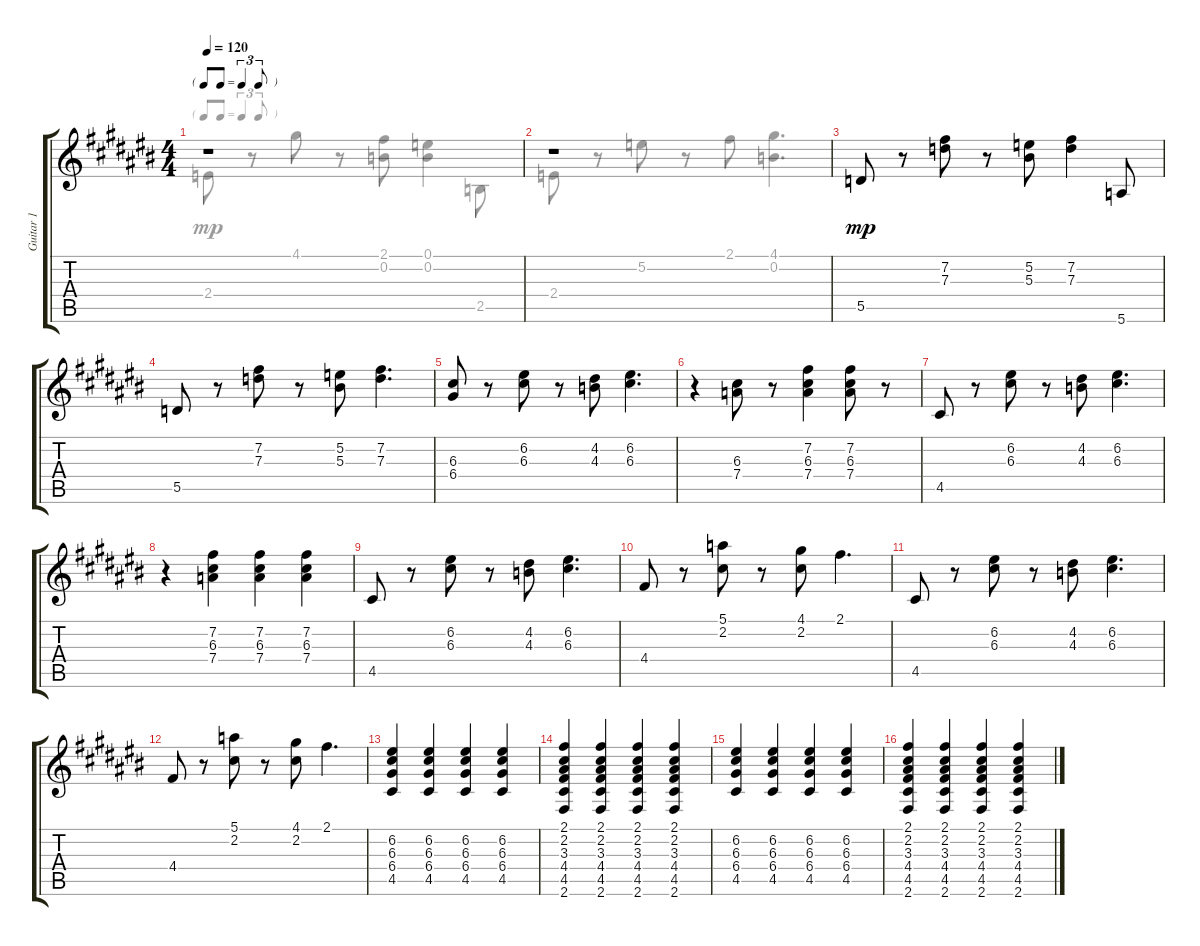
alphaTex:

\track ("Guitar 1" "Guitar 1") {mute instrument electricguitarclean}
\staff {score tabs}
\tuning (E4 B3 G3 D3 A2 E2) {hide}
\voice
\ts (4 4)
\tf triplet8th
\tempo 120
\clef g2
\ks c#
r.1{dy mp} |
r.1 |
5.5.8 r.8 (7.2 7.3).8 r.8 (5.2 5.3).8 (7.2 7.3).4 5.6.8 |
5.5.8 r.8 (7.2 7.3).8 r.8 (5.2 5.3).8 (7.2 7.3).4{d} |
(6.3 6.4).8 r.8 (6.2 6.3).8 r.8 (4.2 4.3).8 (6.2 6.3).4{d} |
r.4 (6.3 7.4).8 r.8 (7.2 6.3 7.4).4 (7.2 6.3 7.4).8 r.8 |
4.5.8 r.8 (6.2 6.3).8 r.8 (4.2 4.3).8 (6.2 6.3).4{d} |
r.4 (7.2 6.3 7.4).4 (7.2 6.3 7.4).4 (7.2 6.3 7.4).4 |
4.5.8 r.8 (6.2 6.3).8 r.8 (4.2 4.3).8 (6.2 6.3).4{d} |
4.4.8 r.8 (5.1 2.2).8 r.8 (4.1 2.2).8 2.1.4{d} |
4.5.8 r.8 (6.2 6.3).8 r.8 (4.2 4.3).8 (6.2 6.3).4{d} |
4.4.8 r.8 (5.1 2.2).8 r.8 (4.1 2.2).8 2.1.4{d} |
(6.2 6.3 6.4 4.5).4 (6.2 6.3 6.4 4.5).4 (6.2 6.3 6.4 4.5).4 (6.2 6.3 6.4 4.5).4 |
(2.1 2.2 3.3 4.4 4.5 2.6).4 (2.1 2.2 3.3 4.4 4.5 2.6).4 (2.1 2.2 3.3 4.4 4.5 2.6).4 (2.1 2.2 3.3 4.4 4.5 2.6).4 |
(6.2 6.3 6.4 4.5).4 (6.2 6.3 6.4 4.5).4 (6.2 6.3 6.4 4.5).4 (6.2 6.3 6.4 4.5).4 |
(2.1 2.2 3.3 4.4 4.5 2.6).4 (2.1 2.2 3.3 4.4 4.5 2.6).4 (2.1 2.2 3.3 4.4 4.5 2.6).4 (2.1 2.2 3.3 4.4 4.5 2.6).4
\voice
\clef g2
\ottava regular
\simile none
\ks c#
2.4.8{dy mp} r.8 4.1.8 r.8 (2.1 0.2).8 (0.1 0.2).4 2.5.8 |
2.4.8 r.8 5.2.8 r.8 2.1.8 (4.1 0.2).4{d} |
|
|
|
|
|
|
|
|
|
|
|
|
|
